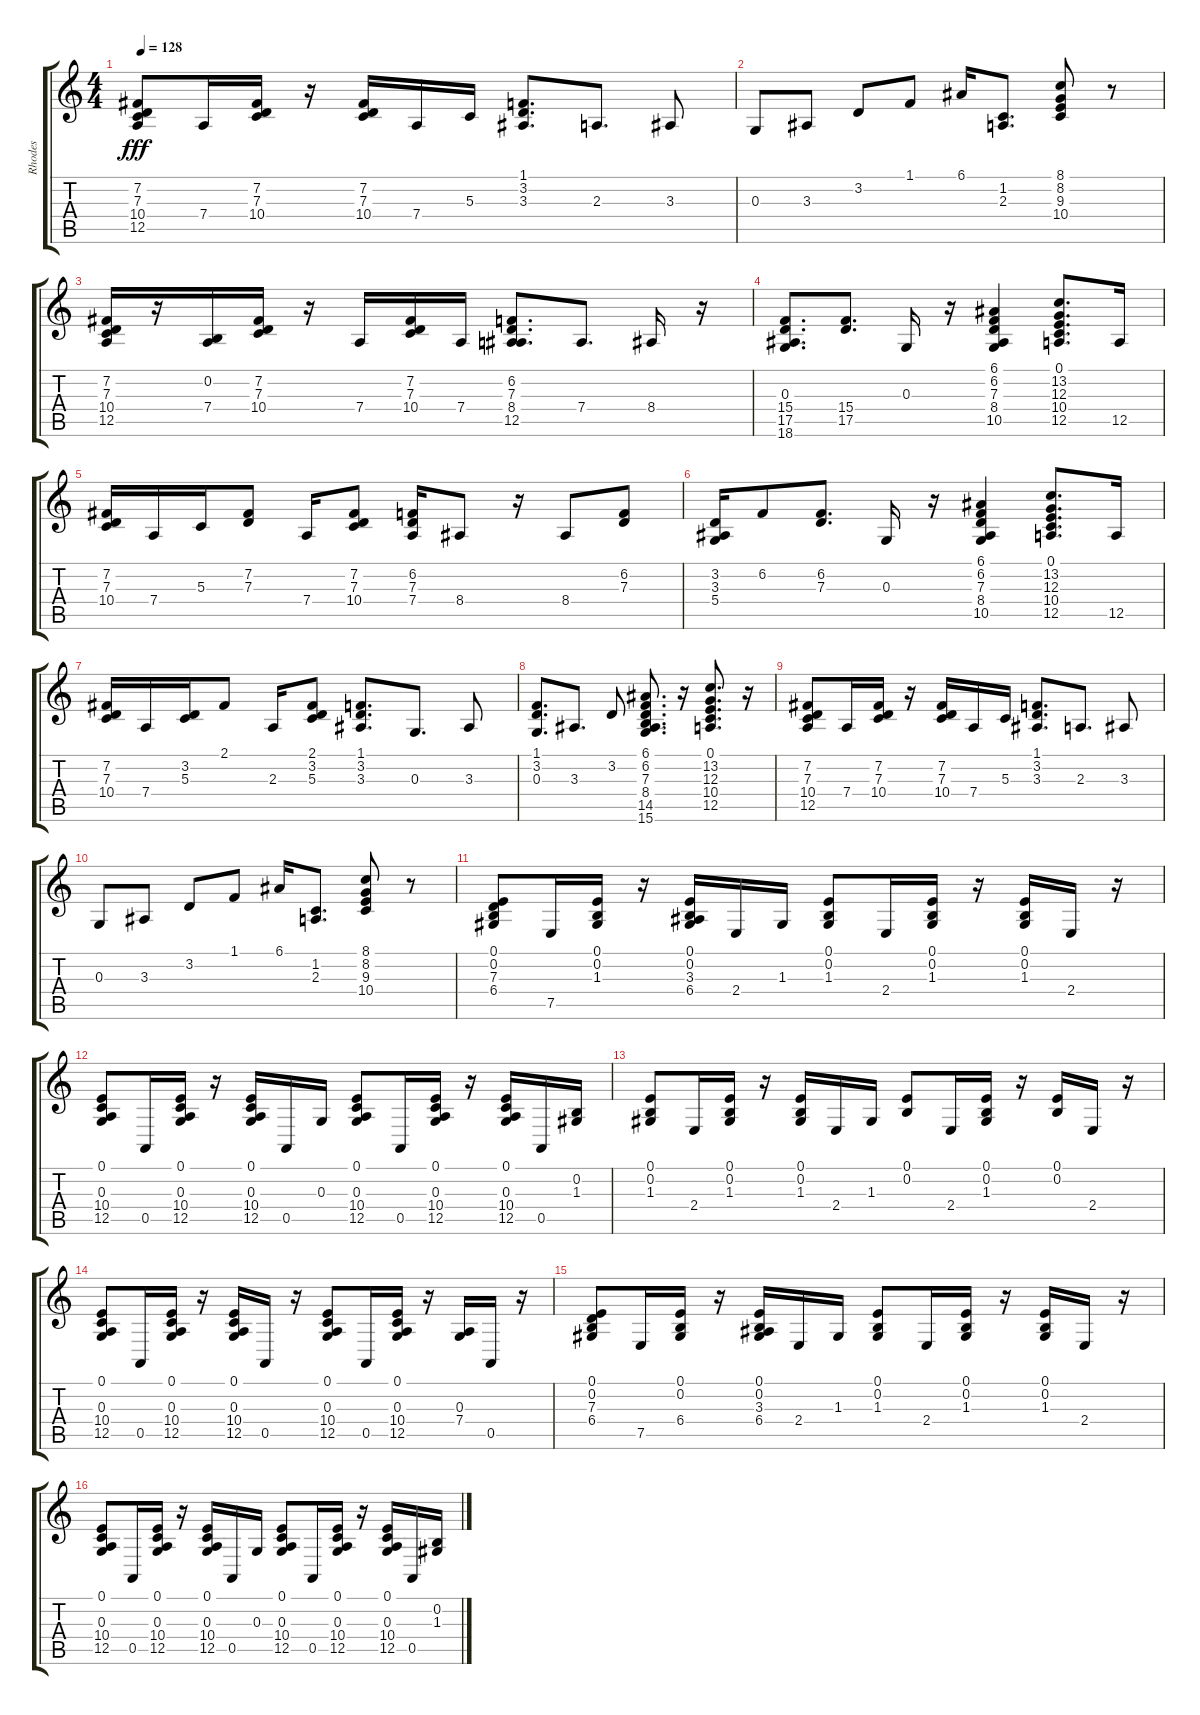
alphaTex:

\track ("Rhodes         " "Rhodes    ") {instrument electricpiano1}
\staff {score tabs}
\tuning (E4 B3 G3 D3 A2 E2) {hide}
\ts (4 4)
\tempo 128
\clef g2
\ks c
(7.2 7.3 10.4 12.5).8{dy fff} 7.4.16 (7.2 7.3 10.4).16 r.16 (7.2 7.3 10.4).16 7.4.16 5.3.16 (1.1 3.2 3.3).8{d} 2.3.8{d} 3.3.8 |
0.3.8 3.3.8 3.2.8 1.1.8 6.1.16 (1.2 2.3).8{d} (8.1 8.2 9.3 10.4).8 r.8 |
(7.2 7.3 10.4 12.5).16 r.16 (0.2 7.4).16 (7.2 7.3 10.4).16 r.16 7.4.16 (7.2 7.3 10.4).16 7.4.16 (6.2 7.3 8.4 12.5).8{d} 7.4.8{d} 8.4.16 r.16 |
(0.3 15.4 17.5 18.6).8{d} (15.4 17.5).8{d} 0.3.16 r.16 (6.1 6.2 7.3 8.4 10.5).4 (0.1 13.2 12.3 10.4 12.5).8{d} 12.5.16 |
(7.2 7.3 10.4).16 7.4.16 5.3.16 (7.2 7.3).8 7.4.16 (7.2 7.3 10.4).8 (6.2 7.3 7.4).16 8.4.8 r.16 8.4.8 (6.2 7.3).8 |
(3.2 3.3 5.4).16 6.2.8 (6.2 7.3).8{d} 0.3.16 r.16 (6.1 6.2 7.3 8.4 10.5).4 (0.1 13.2 12.3 10.4 12.5).8{d} 12.5.16 |
(7.2 7.3 10.4).16 7.4.16 (3.2 5.3).16 2.1.8 2.3.16 (2.1 3.2 5.3).8 (1.1 3.2 3.3).8{d} 0.3.8{d} 3.3.8 |
(1.1 3.2 0.3).8{d} 3.3.8{d} 3.2.8 (6.1 6.2 7.3 8.4 14.5 15.6).8{d} r.16 (0.1 13.2 12.3 10.4 12.5).8{d} r.16 |
(7.2 7.3 10.4 12.5).8 7.4.16 (7.2 7.3 10.4).16 r.16 (7.2 7.3 10.4).16 7.4.16 5.3.16 (1.1 3.2 3.3).8{d} 2.3.8{d} 3.3.8 |
0.3.8 3.3.8 3.2.8 1.1.8 6.1.16 (1.2 2.3).8{d} (8.1 8.2 9.3 10.4).8 r.8 |
(0.1 0.2 7.3 6.4).8 7.5.16 (0.1 0.2 1.3).16 r.16 (0.1 0.2 3.3 6.4).16 2.4.16 1.3.16 (0.1 0.2 1.3).8 2.4.16 (0.1 0.2 1.3).16 r.16 (0.1 0.2 1.3).16 2.4.16 r.16 |
(0.1 0.3 10.4 12.5).8 0.5.16 (0.1 0.3 10.4 12.5).16 r.16 (0.1 0.3 10.4 12.5).16 0.5.16 0.3.16 (0.1 0.3 10.4 12.5).8 0.5.16 (0.1 0.3 10.4 12.5).16 r.16 (0.1 0.3 10.4 12.5).16 0.5.16 (0.2 1.3).16 |
(0.1 0.2 1.3).8 2.4.16 (0.1 0.2 1.3).16 r.16 (0.1 0.2 1.3).16 2.4.16 1.3.16 (0.1 0.2).8 2.4.16 (0.1 0.2 1.3).16 r.16 (0.1 0.2).16 2.4.16 r.16 |
(0.1 0.3 10.4 12.5).8 0.5.16 (0.1 0.3 10.4 12.5).16 r.16 (0.1 0.3 10.4 12.5).16 0.5.16 r.16 (0.1 0.3 10.4 12.5).8 0.5.16 (0.1 0.3 10.4 12.5).16 r.16 (0.3 7.4).16 0.5.16 r.16 |
(0.1 0.2 7.3 6.4).8 7.5.16 (0.1 0.2 6.4).16 r.16 (0.1 0.2 3.3 6.4).16 2.4.16 1.3.16 (0.1 0.2 1.3).8 2.4.16 (0.1 0.2 1.3).16 r.16 (0.1 0.2 1.3).16 2.4.16 r.16 |
(0.1 0.3 10.4 12.5).8 0.5.16 (0.1 0.3 10.4 12.5).16 r.16 (0.1 0.3 10.4 12.5).16 0.5.16 0.3.16 (0.1 0.3 10.4 12.5).8 0.5.16 (0.1 0.3 10.4 12.5).16 r.16 (0.1 0.3 10.4 12.5).16 0.5.16 (0.2 1.3).16
